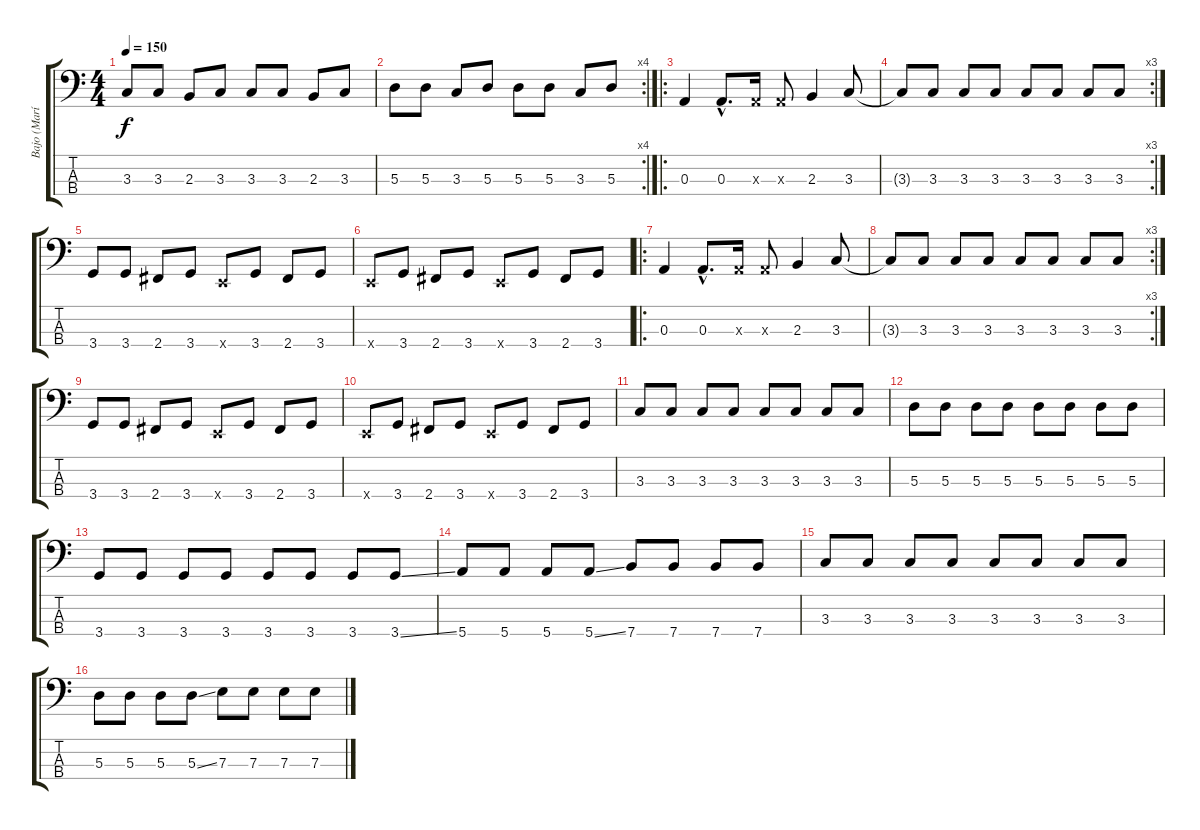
\track ("Bajo (María Fernanda Aldana)" "Bajo (Marí") {instrument electricbasspick}
\staff {score tabs}
\tuning (G2 D2 A1 E1) {hide}
\ts (4 4)
\tempo 150
\clef f4
\ks c
3.3.8{dy f} 3.3.8 2.3.8 3.3.8 3.3.8 3.3.8 2.3.8 3.3.8 |
\rc 4
5.3.8 5.3.8 3.3.8 5.3.8 5.3.8 5.3.8 3.3.8 5.3.8 |
\ro
0.3.4 0.3{hac}.8{d} 0.3{x}.16 0.3{x}.8 2.3.4 3.3.8 |
\rc 3
3.3{t}.8 3.3.8 3.3.8 3.3.8 3.3.8 3.3.8 3.3.8 3.3.8 |
3.4.8 3.4.8 2.4.8 3.4.8 0.4{x}.8 3.4.8 2.4.8 3.4.8 |
0.4{x}.8 3.4.8 2.4.8 3.4.8 0.4{x}.8 3.4.8 2.4.8 3.4.8 |
\ro
0.3.4 0.3{hac}.8{d} 0.3{x}.16 0.3{x}.8 2.3.4 3.3.8 |
\rc 3
3.3{t}.8 3.3.8 3.3.8 3.3.8 3.3.8 3.3.8 3.3.8 3.3.8 |
3.4.8 3.4.8 2.4.8 3.4.8 0.4{x}.8 3.4.8 2.4.8 3.4.8 |
0.4{x}.8 3.4.8 2.4.8 3.4.8 0.4{x}.8 3.4.8 2.4.8 3.4.8 |
3.3.8 3.3.8 3.3.8 3.3.8 3.3.8 3.3.8 3.3.8 3.3.8 |
5.3.8 5.3.8 5.3.8 5.3.8 5.3.8 5.3.8 5.3.8 5.3.8 |
3.4.8 3.4.8 3.4.8 3.4.8 3.4.8 3.4.8 3.4.8 3.4{ss}.8 |
5.4.8 5.4.8 5.4.8 5.4{ss}.8 7.4.8 7.4.8 7.4.8 7.4.8 |
3.3.8 3.3.8 3.3.8 3.3.8 3.3.8 3.3.8 3.3.8 3.3.8 |
5.3.8 5.3.8 5.3.8 5.3{ss}.8 7.3.8 7.3.8 7.3.8 7.3.8
